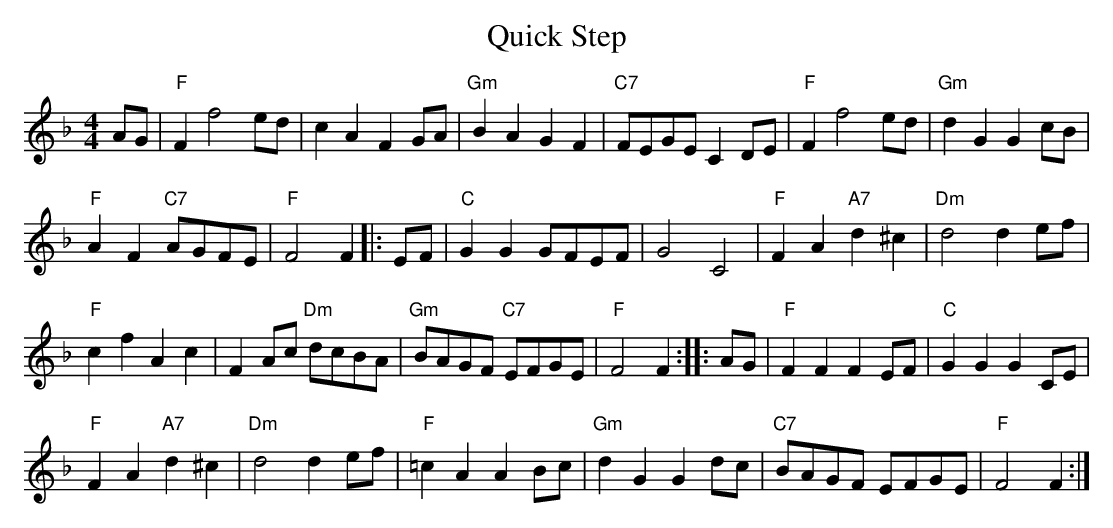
X:1
T:Quick Step
M:4/4
L:1/8
K:F
AG |\
"F" F2 f4 ed |      c2 A2 F2 GA | "Gm" B2 A2      G2 F2 | "C7" FEGE C2 DE |\
"F" F2 f4 ed | "Gm" d2 G2 G2 cB |
"F"  A2 F2 "C7" AGFE  | "F"  F4   F2   \
|: EF |\
"C" G2 G2 GFEF   | G4         C4   | "F"  F2 A2 "A7" d2 ^c2 | "Dm" d4 d2ef |
"F" c2 f2 A2 c2  | F2 Ac "Dm" dcBA | "Gm" BAGF  "C7" EFGE   | "F"  F4 F2::\
AG |\
"F" F2 F2 F2 EF  | "C"  G2 G2 G2 CE |
"F"  F2 A2 "A7" d2 ^c2 | "Dm" d4 d2 ef |\
"F" =c2 A2 A2 Bc | "Gm" d2 G2 G2 dc | "C7" BAGF      EFGE    | "F"  F4 F2   :|
